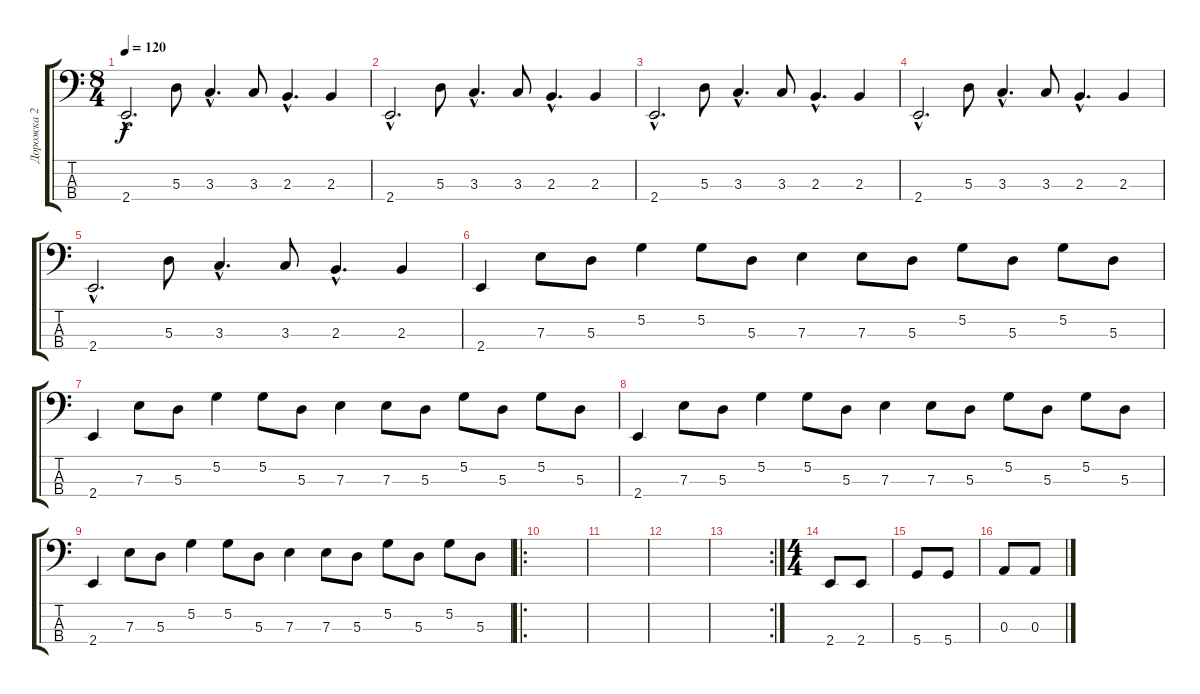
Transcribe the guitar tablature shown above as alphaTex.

\track ("Дорожка 2" "Дорожка 2") {instrument electricbassfinger}
\staff {score tabs}
\tuning (G2 D2 A1 D1) {hide}
\ts (8 4)
\tempo 120
\clef f4
\ks c
2.4{hac}.2{d dy f} 5.3.8 3.3{hac}.4{d} 3.3.8 2.3{hac}.4{d} 2.3.4 |
2.4{hac}.2{d} 5.3.8 3.3{hac}.4{d} 3.3.8 2.3{hac}.4{d} 2.3.4 |
2.4{hac}.2{d} 5.3.8 3.3{hac}.4{d} 3.3.8 2.3{hac}.4{d} 2.3.4 |
2.4{hac}.2{d} 5.3.8 3.3{hac}.4{d} 3.3.8 2.3{hac}.4{d} 2.3.4 |
2.4{hac}.2{d} 5.3.8 3.3{hac}.4{d} 3.3.8 2.3{hac}.4{d} 2.3.4 |
2.4.4 7.3.8 5.3.8 5.2.4 5.2.8 5.3.8 7.3.4 7.3.8 5.3.8 5.2.8 5.3.8 5.2.8 5.3.8 |
2.4.4 7.3.8 5.3.8 5.2.4 5.2.8 5.3.8 7.3.4 7.3.8 5.3.8 5.2.8 5.3.8 5.2.8 5.3.8 |
2.4.4 7.3.8 5.3.8 5.2.4 5.2.8 5.3.8 7.3.4 7.3.8 5.3.8 5.2.8 5.3.8 5.2.8 5.3.8 |
2.4.4 7.3.8 5.3.8 5.2.4 5.2.8 5.3.8 7.3.4 7.3.8 5.3.8 5.2.8 5.3.8 5.2.8 5.3.8 |
\ro
|
|
|
\rc 2
|
\ts (4 4)
2.4.8 2.4.8 |
5.4.8 5.4.8 |
0.3.8 0.3.8
